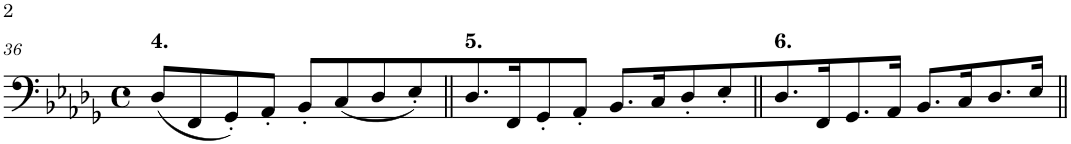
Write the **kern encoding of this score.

**kern
*part1
*staff1
*I"Trombone
*I'Tbn.
!!LO:PB:g=z
*clefF4
*k[b-e-a-d-g-]
*M4/4
*met(c)
=36
!LO:TX:a:B:t=4.
(8D-/L
8FF/
8GG-'/)
8AA-'/J
8BB-'/L
(8C/
8D-/
8E-'/)
=37||
*k[b-e-a-d-g-]
*M4/4
*met(c)
!LO:TX:a:B:t=5.
8.D-/
16FF/L
8GG-'/
8AA-'/J
8.BB-/L
16C/L
8D-'/
8E-'/
=38||
*k[b-e-a-d-g-]
*M4/4
*met(c)
!LO:TX:a:B:t=6.
8.D-/
16FF/L
8.GG-/
16AA-/JL
8.BB-/L
16C/L
8.D-/
16E-/JL
=||
*-
